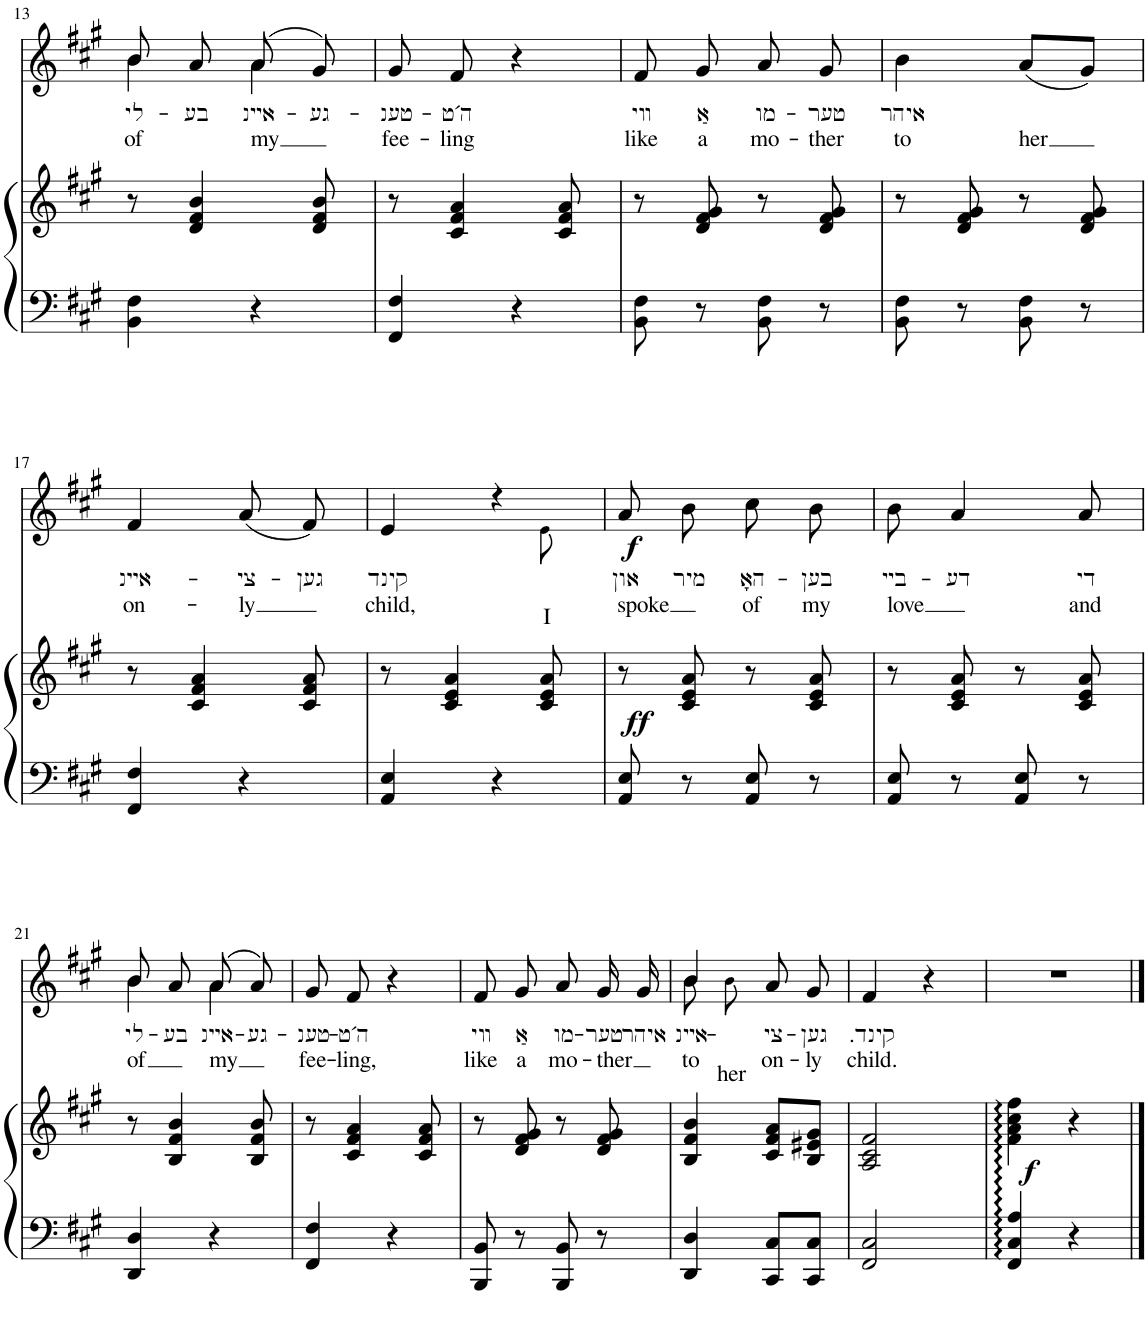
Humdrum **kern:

**kern	**kern	**dynam	**kern	**text	**text	**dynam
*part2	*part2	*part2	*part1	*part1	*part1	*part1
*staff3	*staff2	*staff2/3	*staff1	*staff1	*staff1	*staff1
*I"Klavier	*	*	*I"Piano	*	*	*
*	*	*	*I'Pno	*	*	*
!!LO:PB:g=z
*clefF4	*clefG2	*	*clefG2	*	*	*
*k[f#c#g#]	*k[f#c#g#]	*	*k[f#c#g#]	*	*	*
*M2/4	*M2/4	*	*M2/4	*	*	*
=13	=13	=13	=13	=13	=13	=13
!	!	!	!	!LO:LY:b	!LO:LY:b	!
*	*	*	*^	*	*	*
4BB\ 4F#\	8r	.	8b/	4b\	לי-	of	.
!	!	!	!	!	!LO:LY:b	!	!
.	4d/ 4f#/ 4b/	.	8a/	.	-בע	.	.
!	!	!	!	!	!LO:LY:b	!LO:LY:b	!
4r	.	.	(8a/	4a\	אײנ-	my	.
!	!	!	!	!	!LO:LY:b	!	!
.	8d/ 8f#/ 8b/	.	8g#/)	.	-גע-	.	.
*	*	*	*v	*v	*	*	*
=14	=14	=14	=14	=14	=14	=14
!	!	!	!	!LO:LY:b	!LO:LY:b	!
4FF#/ 4F#/	8r	.	8g#/	-טענ-	fee-	.
!	!	!	!	!LO:LY:b	!LO:LY:b	!
.	4c#/ 4f#/ 4a/	.	8f#/	-ה´ט	-ling	.
4r	.	.	4r	.	.	.
.	8c#/ 8f#/ 8a/	.	.	.	.	.
=15	=15	=15	=15	=15	=15	=15
!	!	!	!	!LO:LY:b	!LO:LY:b	!
8BB\ 8F#\	8r	.	8f#/	װי	like	.
!	!	!	!	!LO:LY:b	!LO:LY:b	!
8r	8d/ 8f#/ 8g#/	.	8g#/	אַ	a	.
!	!	!	!	!LO:LY:b	!LO:LY:b	!
8BB\ 8F#\	8r	.	8a/	מו-	mo-	.
!	!	!	!	!LO:LY:b	!LO:LY:b	!
8r	8d/ 8f#/ 8g#/	.	8g#/	-טער	-ther	.
=16	=16	=16	=16	=16	=16	=16
!	!	!	!	!LO:LY:b	!LO:LY:b	!
8BB\ 8F#\	8r	.	4b\	איהר	to	.
8r	8d/ 8f#/ 8g#/	.	.	.	.	.
!	!	!	!	!	!LO:LY:b	!
8BB\ 8F#\	8r	.	(8a/L	.	her	.
8r	8d/ 8f#/ 8g#/	.	8g#/J)	.	.	.
!!LO:LB:g=z
=17	=17	=17	=17	=17	=17	=17
!	!	!	!	!LO:LY:b	!LO:LY:b	!
4FF#/ 4F#/	8r	.	4f#/	אײנ-	on-	.
.	4c#/ 4f#/ 4a/	.	.	.	.	.
!	!	!	!	!LO:LY:b	!LO:LY:b	!
4r	.	.	(8a/	-צי-	-ly	.
!	!	!	!	!LO:LY:b	!	!
.	8c#/ 8f#/ 8a/	.	8f#/)	-גען	.	.
=18	=18	=18	=18	=18	=18	=18
!	!	!	!	!LO:LY:b	!LO:LY:b	!
*	*	*	*^	*	*	*
4AA/ 4E/	8r	.	4e/	4.ryy	קינד	child,	.
.	4c#/ 4e/ 4a/	.	.	.	.	.	.
4r	.	.	4r	.	.	.	.
!	!	!	!	!	!LO:LY:b	!	!
.	8c#/ 8e/ 8a/	.	.	8e!\	I	.	.
=19	=19	=19	=19	=19	=19	=19	=19
!	!	!LO:DY:b	!	!	!LO:LY:b	!LO:LY:b	!LO:DY:b
*	*	*	*v	*v	*	*	*
8AA/ 8E/	8r	ff	8a/	און	spoke	f
!	!	!	!	!LO:LY:b	!	!
8r	8c#/ 8e/ 8a/	.	8b\	מיר	.	.
!	!	!	!	!LO:LY:b	!LO:LY:b	!
8AA/ 8E/	8r	.	8cc#\	האָ-	of	.
!	!	!	!	!LO:LY:b	!LO:LY:b	!
8r	8c#/ 8e/ 8a/	.	8b\	-בען	my	.
=20	=20	=20	=20	=20	=20	=20
!	!	!	!	!LO:LY:b	!LO:LY:b	!
8AA/ 8E/	8r	.	8b\	בײ-	love	.
!	!	!	!	!LO:LY:b	!	!
8r	8c#/ 8e/ 8a/	.	4a/	-דע	.	.
8AA/ 8E/	8r	.	.	.	.	.
!	!	!	!	!LO:LY:b	!LO:LY:b	!
8r	8c#/ 8e/ 8a/	.	8a/	די	and	.
!!LO:LB:g=z
=21	=21	=21	=21	=21	=21	=21
!	!	!	!	!LO:LY:b	!LO:LY:b	!
*	*	*	*^	*	*	*
4DD/ 4D/	8r	.	8b/	4b\	לי-	of	.
!	!	!	!	!	!LO:LY:b	!	!
.	4B/ 4f#/ 4b/	.	8a/	.	-בע	.	.
!	!	!	!	!	!LO:LY:b	!LO:LY:b	!
4r	.	.	(8a/	4a\	אײנ-	my	.
!	!	!	!	!	!LO:LY:b	!	!
.	8B/ 8f#/ 8b/	.	8a/)	.	-גע-	.	.
*	*	*	*v	*v	*	*	*
=22	=22	=22	=22	=22	=22	=22
!	!	!	!	!LO:LY:b	!LO:LY:b	!
4FF#/ 4F#/	8r	.	8g#/	-טענ-	fee-	.
!	!	!	!	!LO:LY:b	!LO:LY:b	!
.	4c#/ 4f#/ 4a/	.	8f#/	-ה´ט	-ling,	.
4r	.	.	4r	.	.	.
.	8c#/ 8f#/ 8a/	.	.	.	.	.
=23	=23	=23	=23	=23	=23	=23
!	!	!	!	!LO:LY:b	!LO:LY:b	!
8BBB/ 8BB/	8r	.	8f#/	װי	like	.
!	!	!	!	!LO:LY:b	!LO:LY:b	!
8r	8d/ 8f#/ 8g#/	.	8g#/	אַ	a	.
!	!	!	!	!LO:LY:b	!LO:LY:b	!
8BBB/ 8BB/	8r	.	8a/	מו-	mo-	.
!	!	!	!	!LO:LY:b	!LO:LY:b	!
8r	8d/ 8f#/ 8g#/	.	16g#/	-טער	-ther	.
!	!	!	!	!LO:LY:b	!	!
.	.	.	16g#/	איהר	.	.
=24	=24	=24	=24	=24	=24	=24
!	!	!	!	!LO:LY:b	!LO:LY:b	!
*	*	*	*^	*	*	*
4DD/ 4D/	4B/ 4f#/ 4b/	.	4b/	8b\	אײנ-	to	.
!	!	!	!	!	!LO:LY:b	!	!
.	.	.	.	8b!\	her	.	.
!	!	!	!	!	!LO:LY:b	!LO:LY:b	!
8CC#/ 8C#/L	8c#/ 8f#/ 8a/L	.	8a/	4ryy	-צי-	on-	.
!	!	!	!	!	!LO:LY:b	!LO:LY:b	!
8CC#/ 8C#/J	8B/ 8e#X/ 8g#/J	.	8g#/	.	-גען	-ly	.
*	*	*	*v	*v	*	*	*
=25	=25	=25	=25	=25	=25	=25
!	!	!	!	!LO:LY:b	!LO:LY:b	!
2FF#/ 2C#/	2A/ 2c#/ 2f#/	.	4f#/	קינד.	child.	.
.	.	.	4r	.	.	.
=26	=26	=26	=26	=26	=26	=26
!	!	!LO:DY:b	!	!	!	!
4FF#/ 4C#/ 4A/	4f#\: 4a\: 4cc#\: 4ff#\:	f	2r	.	.	.
4r	4r	.	.	.	.	.
==	==	==	==	==	==	==
*-	*-	*-	*-	*-	*-	*-
